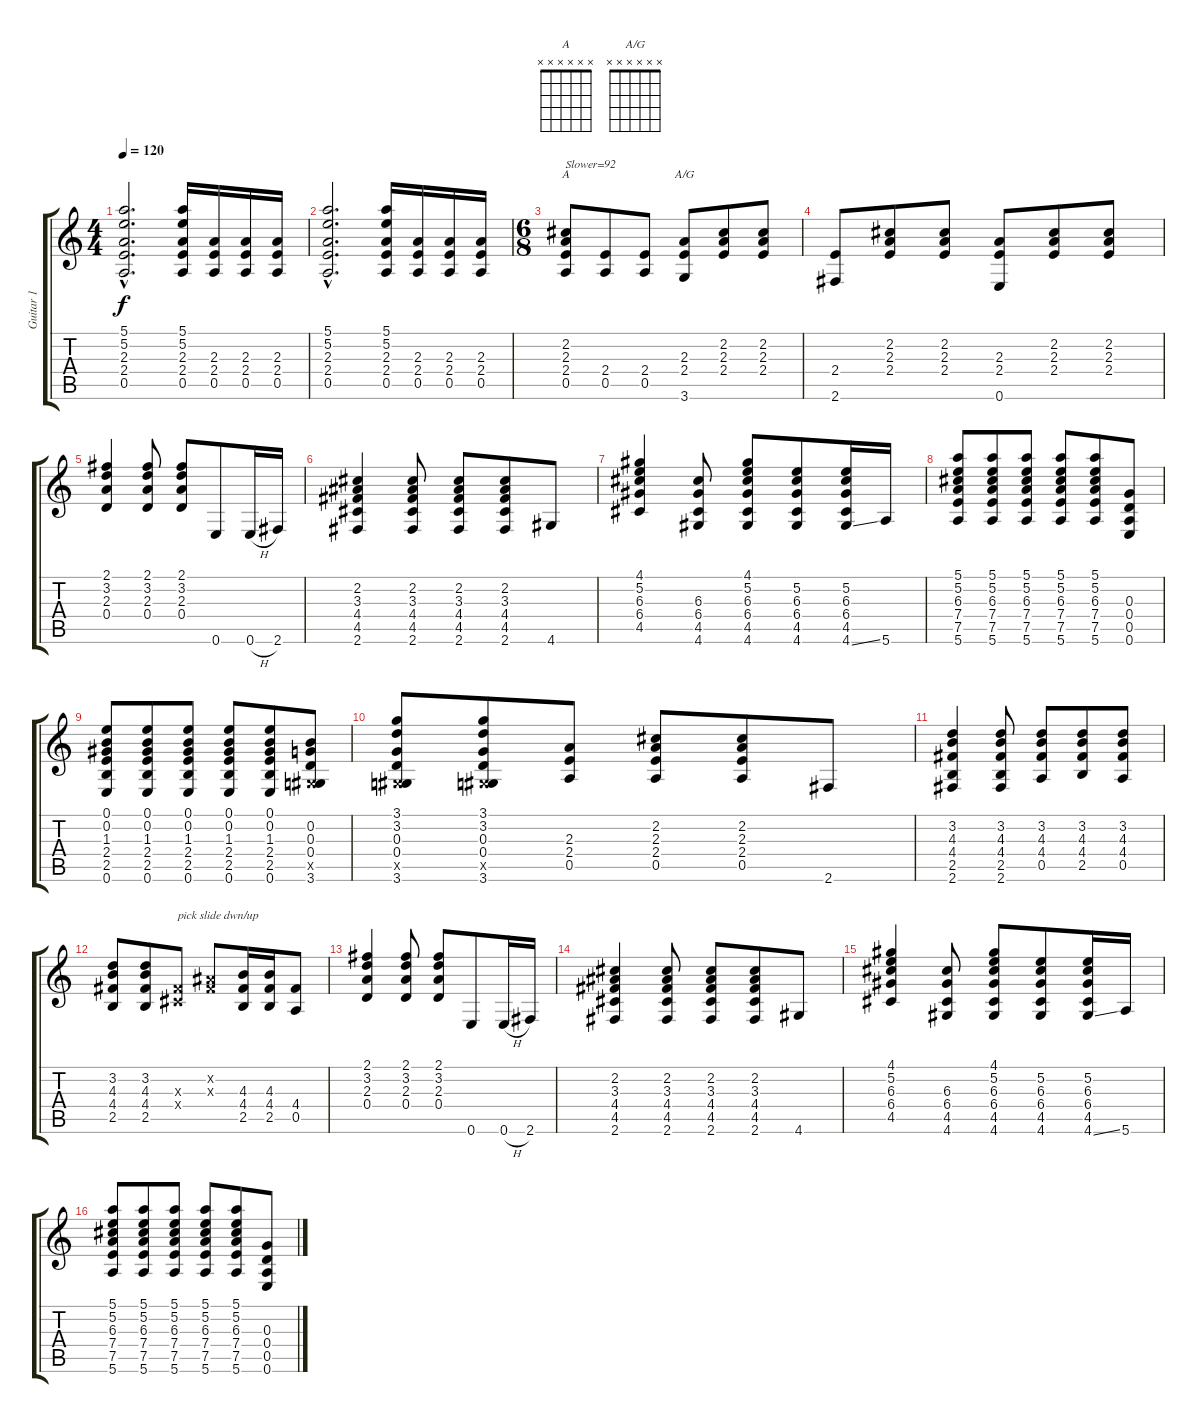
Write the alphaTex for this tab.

\track ("Guitar 1" "Guitar 1") {instrument acousticguitarnylon}
\staff {score tabs}
\tuning (E4 B3 G3 D3 A2 E2) {hide}
\chord ("A" x x x x x x) {firstfret 0}
\chord ("A/G" x x x x x x) {firstfret 0}
\ts (4 4)
\tempo 120
\clef g2
\ks c
(5.1{hac} 5.2{hac} 2.3{hac} 2.4{hac} 0.5{hac}).2{d dy f} (5.1 5.2 2.3 2.4 0.5).16 (2.3 2.4 0.5).16 (2.3 2.4 0.5).16 (2.3 2.4 0.5).16 |
(5.1{hac} 5.2{hac} 2.3{hac} 2.4{hac} 0.5{hac}).2{d} (5.1 5.2 2.3 2.4 0.5).16 (2.3 2.4 0.5).16 (2.3 2.4 0.5).16 (2.3 2.4 0.5).16 |
\ts (6 8)
(2.2 2.3 2.4 0.5).8{ch "A" txt "Slower=92"} (2.4 0.5).8 (2.4 0.5).8 (2.3 2.4 3.6).8{ch "A/G"} (2.2 2.3 2.4).8 (2.2 2.3 2.4).8 |
(2.4 2.6).8 (2.2 2.3 2.4).8 (2.2 2.3 2.4).8 (2.3 2.4 0.6).8 (2.2 2.3 2.4).8 (2.2 2.3 2.4).8 |
(2.1 3.2 2.3 0.4).4 (2.1 3.2 2.3 0.4).8 (2.1 3.2 2.3 0.4).8 0.6.8 0.6{h}.16 2.6.16 |
(2.2 3.3 4.4 4.5 2.6).4 (2.2 3.3 4.4 4.5 2.6).8 (2.2 3.3 4.4 4.5 2.6).8 (2.2 3.3 4.4 4.5 2.6).8 4.6.8 |
(4.1 5.2 6.3 6.4 4.5).4 (6.3 6.4 4.5 4.6).8 (4.1 5.2 6.3 6.4 4.5 4.6).8 (5.2 6.3 6.4 4.5 4.6).8 (5.2 6.3 6.4 4.5 4.6{ss}).16 5.6.16 |
(5.1 5.2 6.3 7.4 7.5 5.6).8 (5.1 5.2 6.3 7.4 7.5 5.6).8 (5.1 5.2 6.3 7.4 7.5 5.6).8 (5.1 5.2 6.3 7.4 7.5 5.6).8 (5.1 5.2 6.3 7.4 7.5 5.6).8 (0.3 0.4 0.5 0.6).8 |
(0.1 0.2 1.3 2.4 2.5 0.6).8 (0.1 0.2 1.3 2.4 2.5 0.6).8 (0.1 0.2 1.3 2.4 2.5 0.6).8 (0.1 0.2 1.3 2.4 2.5 0.6).8 (0.1 0.2 1.3 2.4 2.5 0.6).8 (0.2 0.3 0.4 -1.5{x} 3.6).8 |
(3.1 3.2 0.3 0.4 -1.5{x} 3.6).8 (3.1 3.2 0.3 0.4 -1.5{x} 3.6).8 (2.3 2.4 0.5).8 (2.2 2.3 2.4 0.5).8 (2.2 2.3 2.4 0.5).8 2.6.8 |
(3.2 4.3 4.4 2.5 2.6).4 (3.2 4.3 4.4 2.5 2.6).8 (3.2 4.3 4.4 0.5).8 (3.2 4.3 4.4 2.5).8 (3.2 4.3 4.4 0.5).8 |
(3.2 4.3 4.4 2.5).8 (3.2 4.3 4.4 2.5).8 (-1.3{x} -1.4{x}).8{txt "pick slide dwn/up"} (-1.2{x} -1.3{x}).8 (4.3 4.4 2.5).16 (4.3 4.4 2.5).16 (4.4 0.5).8 |
(2.1 3.2 2.3 0.4).4 (2.1 3.2 2.3 0.4).8 (2.1 3.2 2.3 0.4).8 0.6.8 0.6{h}.16 2.6.16 |
(2.2 3.3 4.4 4.5 2.6).4 (2.2 3.3 4.4 4.5 2.6).8 (2.2 3.3 4.4 4.5 2.6).8 (2.2 3.3 4.4 4.5 2.6).8 4.6.8 |
(4.1 5.2 6.3 6.4 4.5).4 (6.3 6.4 4.5 4.6).8 (4.1 5.2 6.3 6.4 4.5 4.6).8 (5.2 6.3 6.4 4.5 4.6).8 (5.2 6.3 6.4 4.5 4.6{ss}).16 5.6.16 |
(5.1 5.2 6.3 7.4 7.5 5.6).8 (5.1 5.2 6.3 7.4 7.5 5.6).8 (5.1 5.2 6.3 7.4 7.5 5.6).8 (5.1 5.2 6.3 7.4 7.5 5.6).8 (5.1 5.2 6.3 7.4 7.5 5.6).8 (0.3 0.4 0.5 0.6).8
